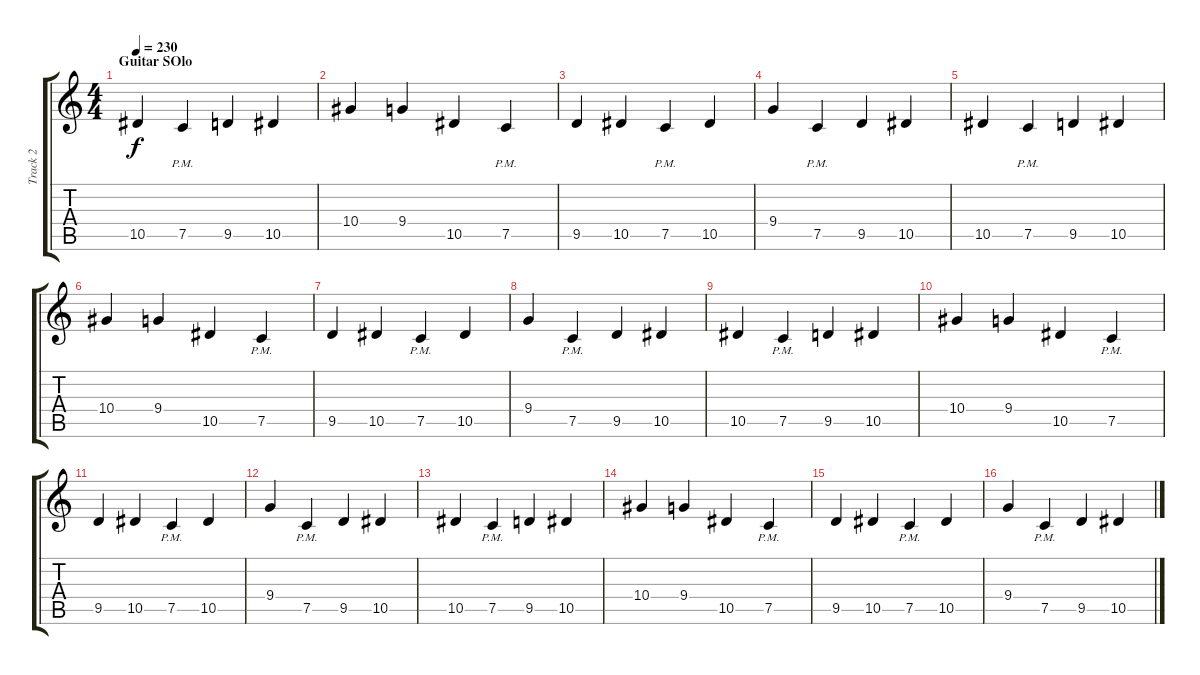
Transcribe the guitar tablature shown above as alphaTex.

\track ("Track 2" "Track 2") {instrument distortionguitar}
\staff {score tabs}
\tuning (C4 G3 Eb3 Bb2 F2 C2) {hide}
\ts (4 4)
\section ("" "Guitar SOlo")
\tempo 230
\clef g2
\ks c
10.5.4{dy f} 7.5{pm}.4 9.5.4 10.5.4 |
10.4.4 9.4.4 10.5.4 7.5{pm}.4 |
9.5.4 10.5.4 7.5{pm}.4 10.5.4 |
9.4.4 7.5{pm}.4 9.5.4 10.5.4 |
10.5.4 7.5{pm}.4 9.5.4 10.5.4 |
10.4.4 9.4.4 10.5.4 7.5{pm}.4 |
9.5.4 10.5.4 7.5{pm}.4 10.5.4 |
9.4.4 7.5{pm}.4 9.5.4 10.5.4 |
10.5.4 7.5{pm}.4 9.5.4 10.5.4 |
10.4.4 9.4.4 10.5.4 7.5{pm}.4 |
9.5.4 10.5.4 7.5{pm}.4 10.5.4 |
9.4.4 7.5{pm}.4 9.5.4 10.5.4 |
10.5.4 7.5{pm}.4 9.5.4 10.5.4 |
10.4.4 9.4.4 10.5.4 7.5{pm}.4 |
9.5.4 10.5.4 7.5{pm}.4 10.5.4 |
9.4.4 7.5{pm}.4 9.5.4 10.5.4
